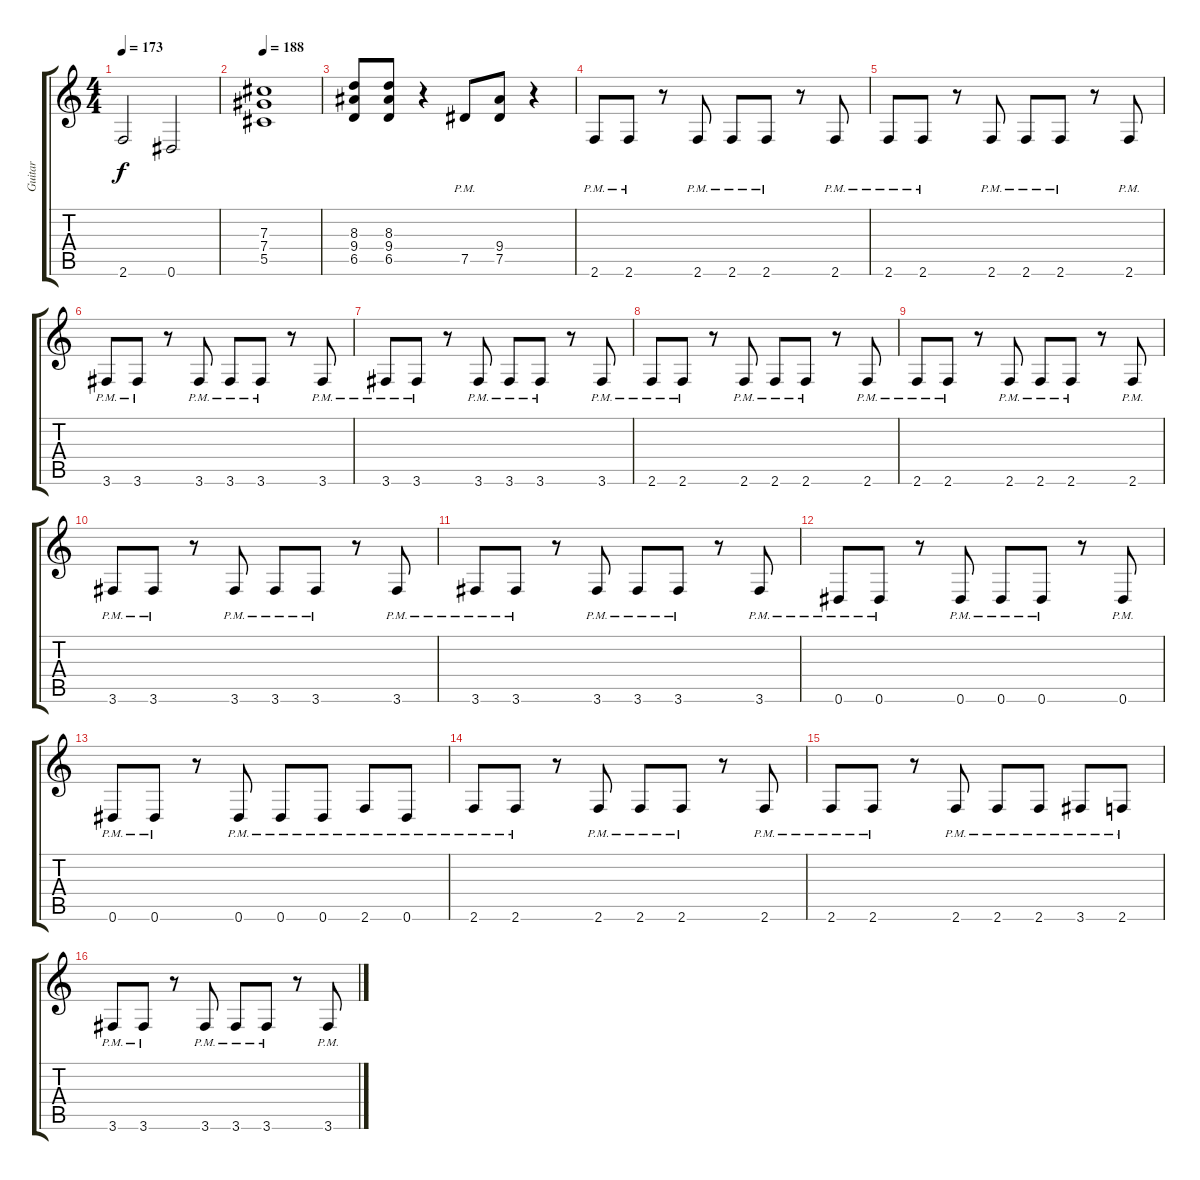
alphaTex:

\track ("Guitar" "Guitar") {instrument overdrivenguitar}
\staff {score tabs}
\tuning (Eb4 Bb3 Gb3 Db3 Ab2 Eb2) {hide}
\ts (4 4)
\tempo 173
\clef g2
\ks c
2.6.2{dy f} 0.6.2 |
\tempo 188
(7.3 7.4 5.5).1 |
(8.3 9.4 6.5).8 (8.3 9.4 6.5).8 r.4 7.5{pm}.8 (9.4 7.5).8 r.4 |
2.6{pm}.8 2.6{pm}.8 r.8 2.6{pm}.8 2.6{pm}.8 2.6{pm}.8 r.8 2.6{pm}.8 |
2.6{pm}.8 2.6{pm}.8 r.8 2.6{pm}.8 2.6{pm}.8 2.6{pm}.8 r.8 2.6{pm}.8 |
3.6{pm}.8 3.6{pm}.8 r.8 3.6{pm}.8 3.6{pm}.8 3.6{pm}.8 r.8 3.6{pm}.8 |
3.6{pm}.8 3.6{pm}.8 r.8 3.6{pm}.8 3.6{pm}.8 3.6{pm}.8 r.8 3.6{pm}.8 |
2.6{pm}.8 2.6{pm}.8 r.8 2.6{pm}.8 2.6{pm}.8 2.6{pm}.8 r.8 2.6{pm}.8 |
2.6{pm}.8 2.6{pm}.8 r.8 2.6{pm}.8 2.6{pm}.8 2.6{pm}.8 r.8 2.6{pm}.8 |
3.6{pm}.8 3.6{pm}.8 r.8 3.6{pm}.8 3.6{pm}.8 3.6{pm}.8 r.8 3.6{pm}.8 |
3.6{pm}.8 3.6{pm}.8 r.8 3.6{pm}.8 3.6{pm}.8 3.6{pm}.8 r.8 3.6{pm}.8 |
0.6{pm}.8 0.6{pm}.8 r.8 0.6{pm}.8 0.6{pm}.8 0.6{pm}.8 r.8 0.6{pm}.8 |
0.6{pm}.8 0.6{pm}.8 r.8 0.6{pm}.8 0.6{pm}.8 0.6{pm}.8 2.6{pm}.8 0.6{pm}.8 |
2.6{pm}.8 2.6{pm}.8 r.8 2.6{pm}.8 2.6{pm}.8 2.6{pm}.8 r.8 2.6{pm}.8 |
2.6{pm}.8 2.6{pm}.8 r.8 2.6{pm}.8 2.6{pm}.8 2.6{pm}.8 3.6{pm}.8 2.6{pm}.8 |
3.6{pm}.8 3.6{pm}.8 r.8 3.6{pm}.8 3.6{pm}.8 3.6{pm}.8 r.8 3.6{pm}.8
